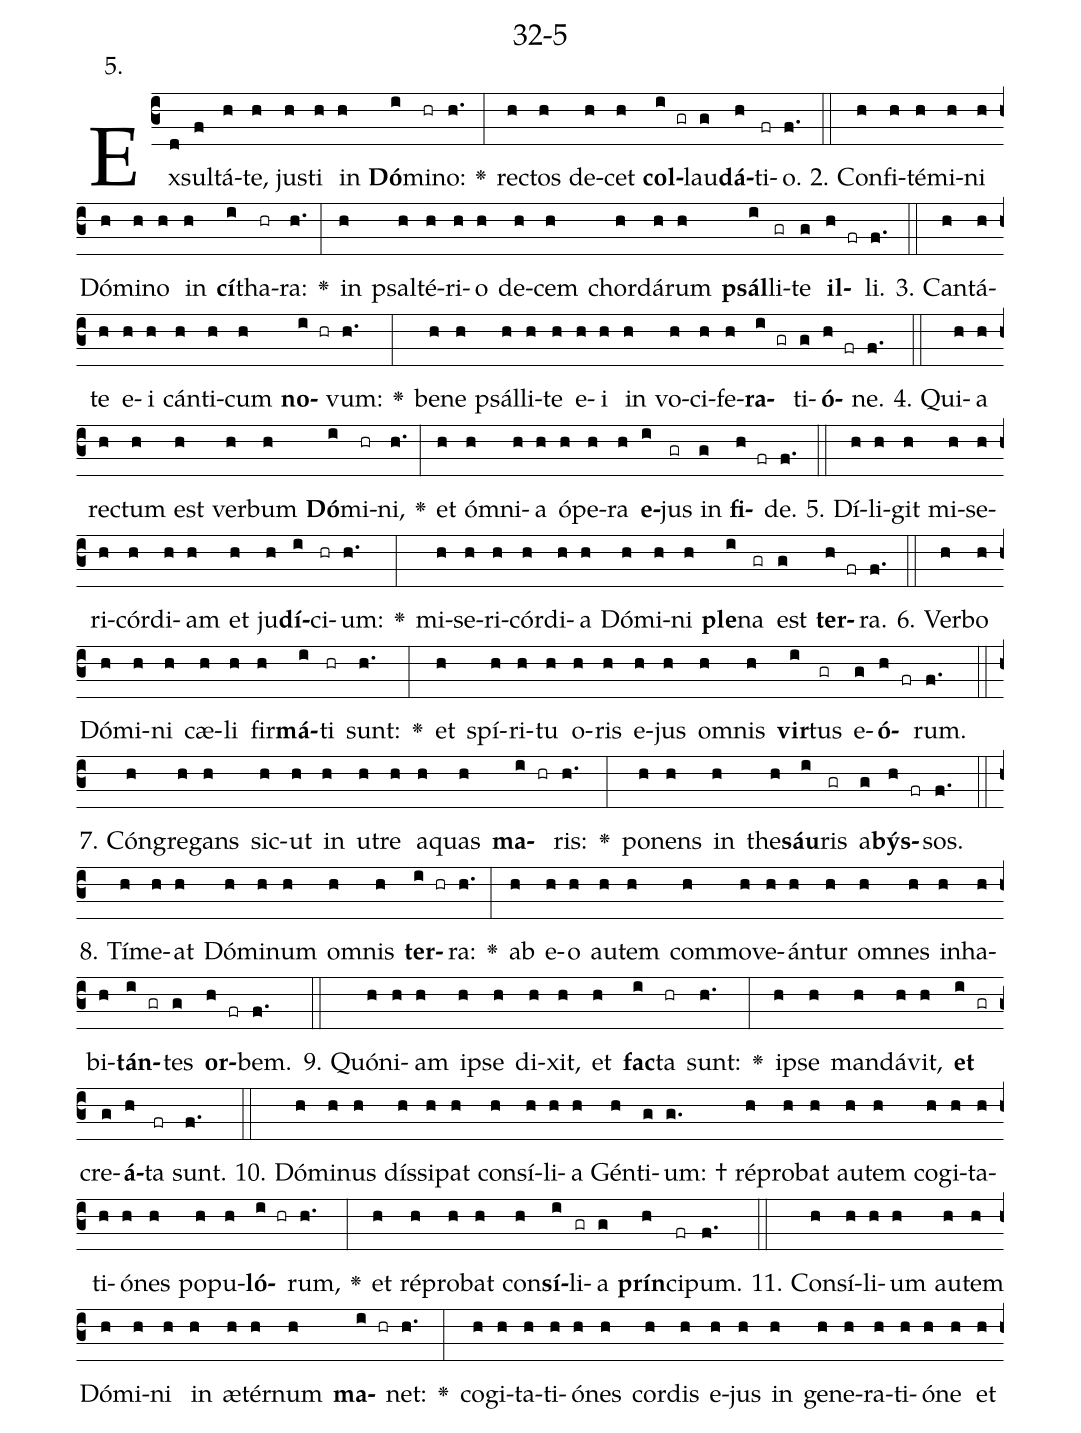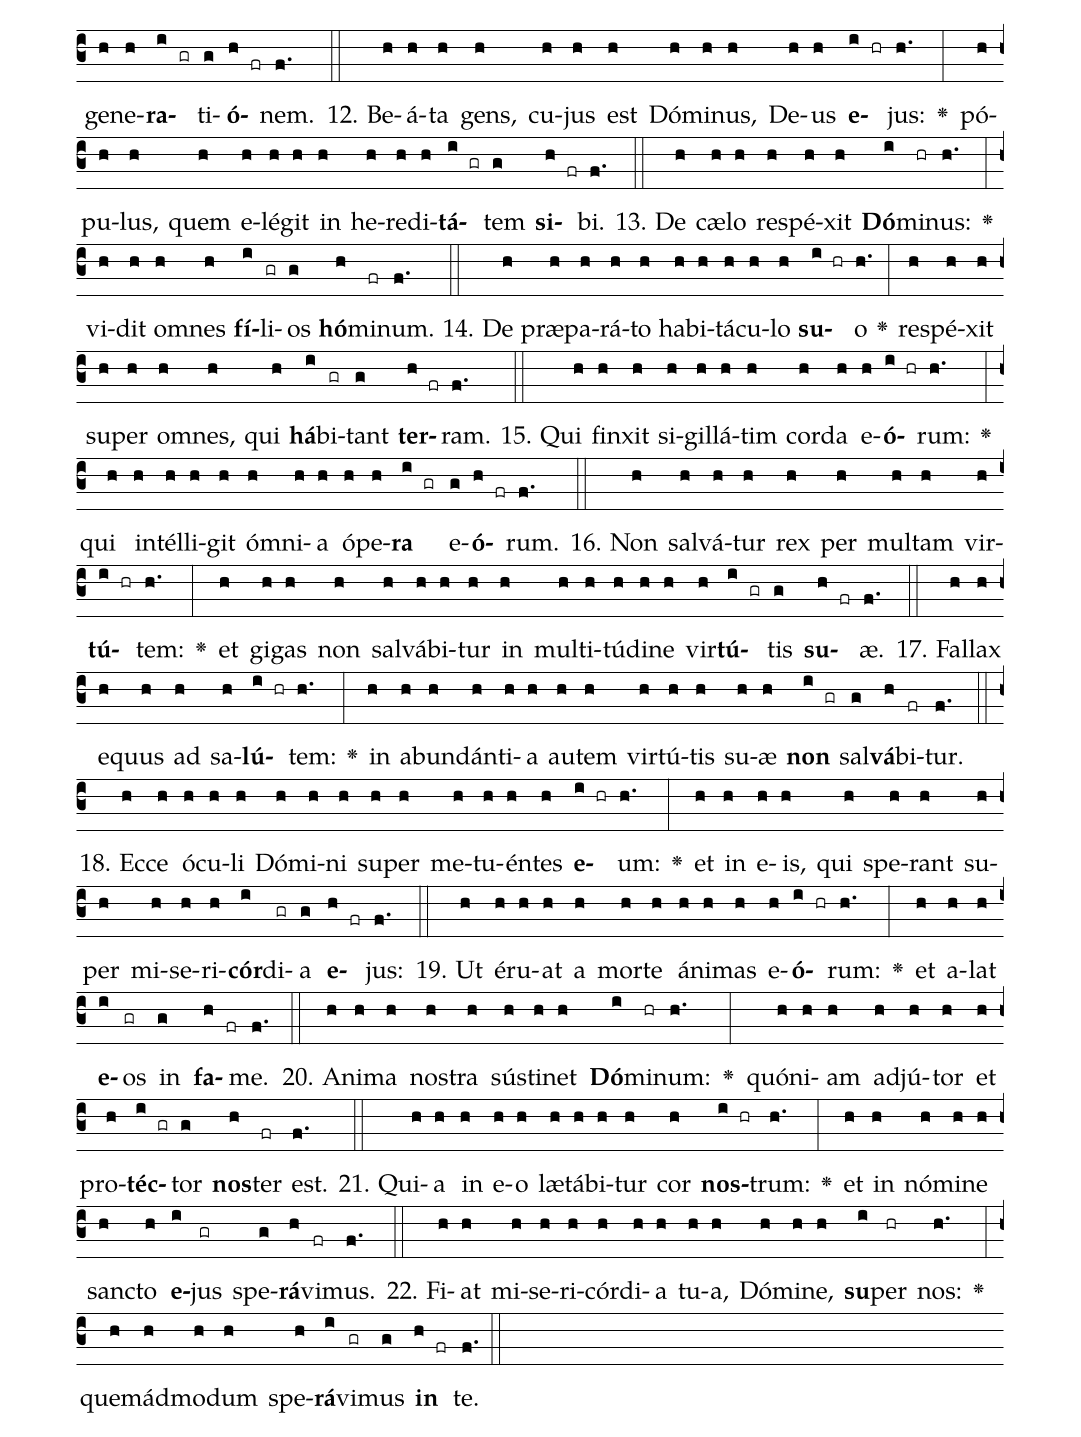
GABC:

name: 32-5;
annotation: 5.;
%%
(c3)Ex(d)sul(f)tá(h)te,(h) jus(h)ti(h) in(h) <b>Dó</b>(i)mi(hr)no:(h.) <v>\greheightstar</v>(:) rec(h)tos(h) de(h)cet(h) <b>col</b>(i gr)lau(g)<b>dá</b>(h)ti(fr)o.(f.) (::)
2. Con(h)fi(h)té(h)mi(h)ni(h) Dó(h)mi(h)no(h) in(h) <b>cí</b>(i)tha(hr)ra:(h.) <v>\greheightstar</v>(:) in(h) psal(h)té(h)ri(h)o(h) de(h)cem(h) chor(h)dá(h)rum(h) <b>psál</b>(i)li(gr)te(g) <b>il</b>(h fr)li.(f.) (::)
3. Can(h)tá(h)te(h) e(h)i(h) cán(h)ti(h)cum(h) <b>no</b>(i hr)vum:(h.) <v>\greheightstar</v>(:) be(h)ne(h) psál(h)li(h)te(h) e(h)i(h) in(h) vo(h)ci(h)fe(h)<b>ra</b>(i gr)ti(g)<b>ó</b>(h fr)ne.(f.) (::)
4. Qui(h)a(h) rec(h)tum(h) est(h) ver(h)bum(h) <b>Dó</b>(i)mi(hr)ni,(h.) <v>\greheightstar</v>(:) et(h) óm(h)ni(h)a(h) ó(h)pe(h)ra(h) <b>e</b>(i)jus(gr) in(g) <b>fi</b>(h fr)de.(f.) (::)
5. Dí(h)li(h)git(h) mi(h)se(h)ri(h)cór(h)di(h)am(h) et(h) ju(h)<b>dí</b>(i)ci(hr)um:(h.) <v>\greheightstar</v>(:) mi(h)se(h)ri(h)cór(h)di(h)a(h) Dó(h)mi(h)ni(h) <b>ple</b>(i)na(gr) est(g) <b>ter</b>(h fr)ra.(f.) (::)
6. Ver(h)bo(h) Dó(h)mi(h)ni(h) cæ(h)li(h) fir(h)<b>má</b>(i)ti(hr) sunt:(h.) <v>\greheightstar</v>(:) et(h) spí(h)ri(h)tu(h) o(h)ris(h) e(h)jus(h) om(h)nis(h) <b>vir</b>(i)tus(gr) e(g)<b>ó</b>(h fr)rum.(f.) (::)
7. Cón(h)gre(h)gans(h) sic(h)ut(h) in(h) u(h)tre(h) a(h)quas(h) <b>ma</b>(i hr)ris:(h.) <v>\greheightstar</v>(:) po(h)nens(h) in(h) the(h)<b>sáu</b>(i)ris(gr) a(g)<b>býs</b>(h fr)sos.(f.) (::)
8. Tí(h)me(h)at(h) Dó(h)mi(h)num(h) om(h)nis(h) <b>ter</b>(i hr)ra:(h.) <v>\greheightstar</v>(:) ab(h) e(h)o(h) au(h)tem(h) com(h)mo(h)ve(h)án(h)tur(h) om(h)nes(h) in(h)ha(h)bi(h)<b>tán</b>(i gr)tes(g) <b>or</b>(h fr)bem.(f.) (::)
9. Quón(h)i(h)am(h) ip(h)se(h) di(h)xit,(h) et(h) <b>fac</b>(i)ta(hr) sunt:(h.) <v>\greheightstar</v>(:) ip(h)se(h) man(h)dá(h)vit,(h) <b>et</b>(i gr) cre(g)<b>á</b>(h)ta(fr) sunt.(f.) (::)
10. Dó(h)mi(h)nus(h) dís(h)si(h)pat(h) con(h)sí(h)li(h)a(h) Gén(h)ti(g)um: †(g.) ré(h)pro(h)bat(h) au(h)tem(h) co(h)gi(h)ta(h)ti(h)ó(h)nes(h) po(h)pu(h)<b>ló</b>(i hr)rum,(h.) <v>\greheightstar</v>(:) et(h) ré(h)pro(h)bat(h) con(h)<b>sí</b>(i)li(gr)a(g) <b>prín</b>(h)ci(fr)pum.(f.) (::)
11. Con(h)sí(h)li(h)um(h) au(h)tem(h) Dó(h)mi(h)ni(h) in(h) æ(h)tér(h)num(h) <b>ma</b>(i hr)net:(h.) <v>\greheightstar</v>(:) co(h)gi(h)ta(h)ti(h)ó(h)nes(h) cor(h)dis(h) e(h)jus(h) in(h) ge(h)ne(h)ra(h)ti(h)ó(h)ne(h) et(h) ge(h)ne(h)<b>ra</b>(i gr)ti(g)<b>ó</b>(h fr)nem.(f.) (::)
12. Be(h)á(h)ta(h) gens,(h) cu(h)jus(h) est(h) Dó(h)mi(h)nus,(h) De(h)us(h) <b>e</b>(i hr)jus:(h.) <v>\greheightstar</v>(:) pó(h)pu(h)lus,(h) quem(h) e(h)lé(h)git(h) in(h) he(h)re(h)di(h)<b>tá</b>(i gr)tem(g) <b>si</b>(h fr)bi.(f.) (::)
13. De(h) cæ(h)lo(h) re(h)spé(h)xit(h) <b>Dó</b>(i)mi(hr)nus:(h.) <v>\greheightstar</v>(:) vi(h)dit(h) om(h)nes(h) <b>fí</b>(i)li(gr)os(g) <b>hó</b>(h)mi(fr)num.(f.) (::)
14. De(h) præ(h)pa(h)rá(h)to(h) ha(h)bi(h)tá(h)cu(h)lo(h) <b>su</b>(i hr)o(h.) <v>\greheightstar</v>(:) re(h)spé(h)xit(h) su(h)per(h) om(h)nes,(h) qui(h) <b>há</b>(i)bi(gr)tant(g) <b>ter</b>(h fr)ram.(f.) (::)
15. Qui(h) fin(h)xit(h) si(h)gil(h)lá(h)tim(h) cor(h)da(h) e(h)<b>ó</b>(i hr)rum:(h.) <v>\greheightstar</v>(:) qui(h) in(h)tél(h)li(h)git(h) óm(h)ni(h)a(h) ó(h)pe(h)<b>ra</b>(i gr) e(g)<b>ó</b>(h fr)rum.(f.) (::)
16. Non(h) sal(h)vá(h)tur(h) rex(h) per(h) mul(h)tam(h) vir(h)<b>tú</b>(i hr)tem:(h.) <v>\greheightstar</v>(:) et(h) gi(h)gas(h) non(h) sal(h)vá(h)bi(h)tur(h) in(h) mul(h)ti(h)tú(h)di(h)ne(h) vir(h)<b>tú</b>(i gr)tis(g) <b>su</b>(h fr)æ.(f.) (::)
17. Fal(h)lax(h) e(h)quus(h) ad(h) sa(h)<b>lú</b>(i hr)tem:(h.) <v>\greheightstar</v>(:) in(h) ab(h)un(h)dán(h)ti(h)a(h) au(h)tem(h) vir(h)tú(h)tis(h) su(h)æ(h) <b>non</b>(i gr) sal(g)<b>vá</b>(h)bi(fr)tur.(f.) (::)
18. Ec(h)ce(h) ó(h)cu(h)li(h) Dó(h)mi(h)ni(h) su(h)per(h) me(h)tu(h)én(h)tes(h) <b>e</b>(i hr)um:(h.) <v>\greheightstar</v>(:) et(h) in(h) e(h)is,(h) qui(h) spe(h)rant(h) su(h)per(h) mi(h)se(h)ri(h)<b>cór</b>(i)di(gr)a(g) <b>e</b>(h fr)jus:(f.) (::)
19. Ut(h) é(h)ru(h)at(h) a(h) mor(h)te(h) á(h)ni(h)mas(h) e(h)<b>ó</b>(i hr)rum:(h.) <v>\greheightstar</v>(:) et(h) a(h)lat(h) <b>e</b>(i)os(gr) in(g) <b>fa</b>(h fr)me.(f.) (::)
20. A(h)ni(h)ma(h) nos(h)tra(h) sús(h)ti(h)net(h) <b>Dó</b>(i)mi(hr)num:(h.) <v>\greheightstar</v>(:) quón(h)i(h)am(h) ad(h)jú(h)tor(h) et(h) pro(h)<b>téc</b>(i gr)tor(g) <b>nos</b>(h)ter(fr) est.(f.) (::)
21. Qui(h)a(h) in(h) e(h)o(h) læ(h)tá(h)bi(h)tur(h) cor(h) <b>nos</b>(i hr)trum:(h.) <v>\greheightstar</v>(:) et(h) in(h) nó(h)mi(h)ne(h) sanc(h)to(h) <b>e</b>(i)jus(gr) spe(g)<b>rá</b>(h)vi(fr)mus.(f.) (::)
22. Fi(h)at(h) mi(h)se(h)ri(h)cór(h)di(h)a(h) tu(h)a,(h) Dó(h)mi(h)ne,(h) <b>su</b>(i)per(hr) nos:(h.) <v>\greheightstar</v>(:) quem(h)ád(h)mo(h)dum(h) spe(h)<b>rá</b>(i)vi(gr)mus(g) <b>in</b>(h fr) te.(f.) (::)
